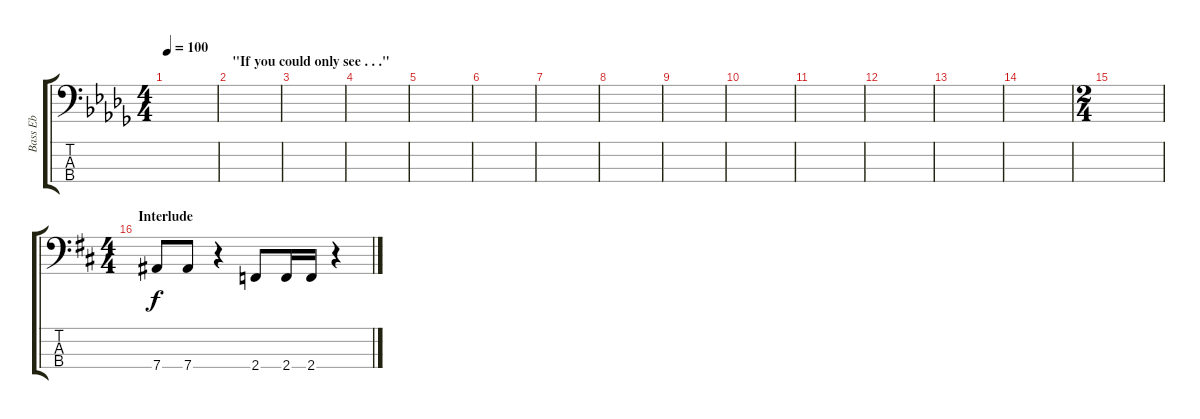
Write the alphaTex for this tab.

\track ("Bass Eb" "Bass Eb") {instrument electricbasspick}
\staff {score tabs}
\tuning (Gb2 Db2 Ab1 Eb1) {hide}
\ts (4 4)
\tempo 100
\clef f4
\ks bbminor
|
\section ("" "\"If you could only see . . .\"")
|
|
|
|
|
|
|
|
|
|
|
|
|
\ts (2 4)
|
\ts (4 4)
\section ("" "Interlude")
\ks d
7.4.8 7.4.8{dy f} r.4 2.4.8 2.4.16 2.4.16 r.4
